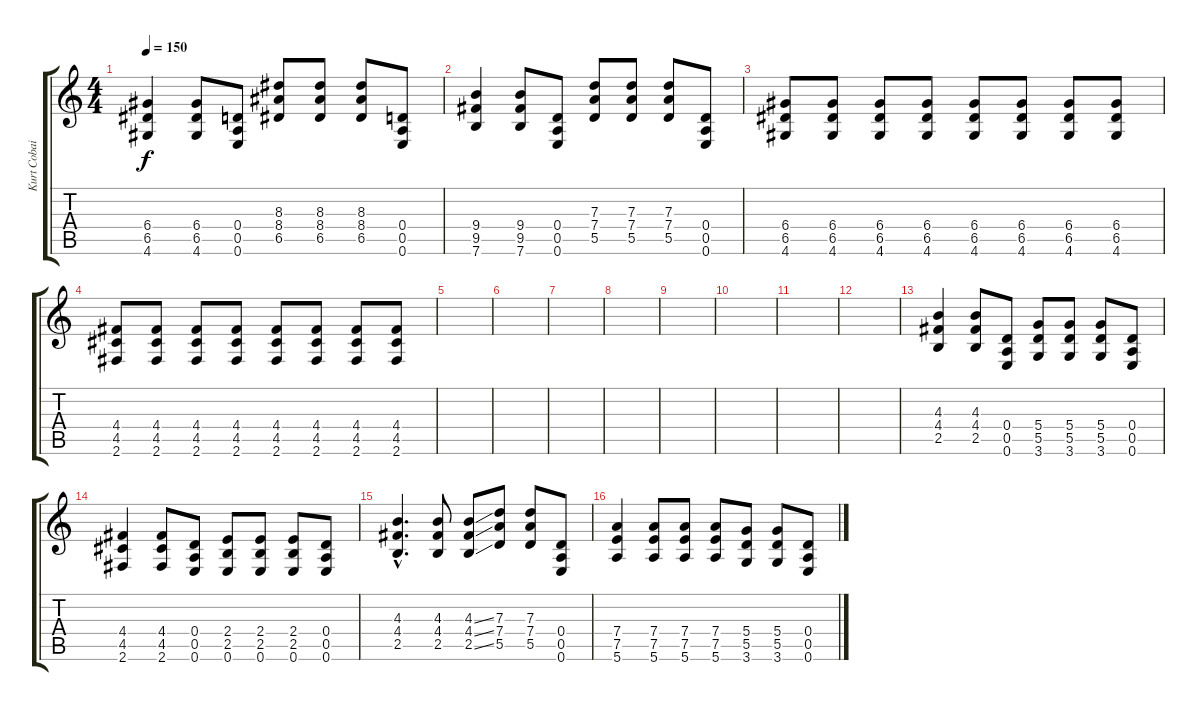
\track ("Kurt Cobain (distorted)" "Kurt Cobai") {instrument overdrivenguitar}
\staff {score tabs}
\tuning (E4 B3 G3 D3 A2 E2) {hide}
\ts (4 4)
\tempo 150
\clef g2
\ks c
(6.4 6.5 4.6).4{dy f} (6.4 6.5 4.6).8 (0.4 0.5 0.6).8 (8.3 8.4 6.5).8 (8.3 8.4 6.5).8 (8.3 8.4 6.5).8 (0.4 0.5 0.6).8 |
(9.4 9.5 7.6).4 (9.4 9.5 7.6).8 (0.4 0.5 0.6).8 (7.3 7.4 5.5).8 (7.3 7.4 5.5).8 (7.3 7.4 5.5).8 (0.4 0.5 0.6).8 |
(6.4 6.5 4.6).8 (6.4 6.5 4.6).8 (6.4 6.5 4.6).8 (6.4 6.5 4.6).8 (6.4 6.5 4.6).8 (6.4 6.5 4.6).8 (6.4 6.5 4.6).8 (6.4 6.5 4.6).8 |
(4.4 4.5 2.6).8 (4.4 4.5 2.6).8 (4.4 4.5 2.6).8 (4.4 4.5 2.6).8 (4.4 4.5 2.6).8 (4.4 4.5 2.6).8 (4.4 4.5 2.6).8 (4.4 4.5 2.6).8 |
|
|
|
|
|
|
|
|
(4.3 4.4 2.5).4 (4.3 4.4 2.5).8 (0.4 0.5 0.6).8 (5.4 5.5 3.6).8 (5.4 5.5 3.6).8 (5.4 5.5 3.6).8 (0.4 0.5 0.6).8 |
(4.4 4.5 2.6).4 (4.4 4.5 2.6).8 (0.4 0.5 0.6).8 (2.4 2.5 0.6).8 (2.4 2.5 0.6).8 (2.4 2.5 0.6).8 (0.4 0.5 0.6).8 |
(4.3{hac} 4.4{hac} 2.5{hac}).4{d} (4.3 4.4 2.5).8 (4.3{ss} 4.4{ss} 2.5{ss}).8 (7.3 7.4 5.5).8 (7.3 7.4 5.5).8 (0.4 0.5 0.6).8 |
(7.4 7.5 5.6).4 (7.4 7.5 5.6).8 (7.4 7.5 5.6).8 (7.4 7.5 5.6).8 (5.4 5.5 3.6).8 (5.4 5.5 3.6).8 (0.4 0.5 0.6).8
